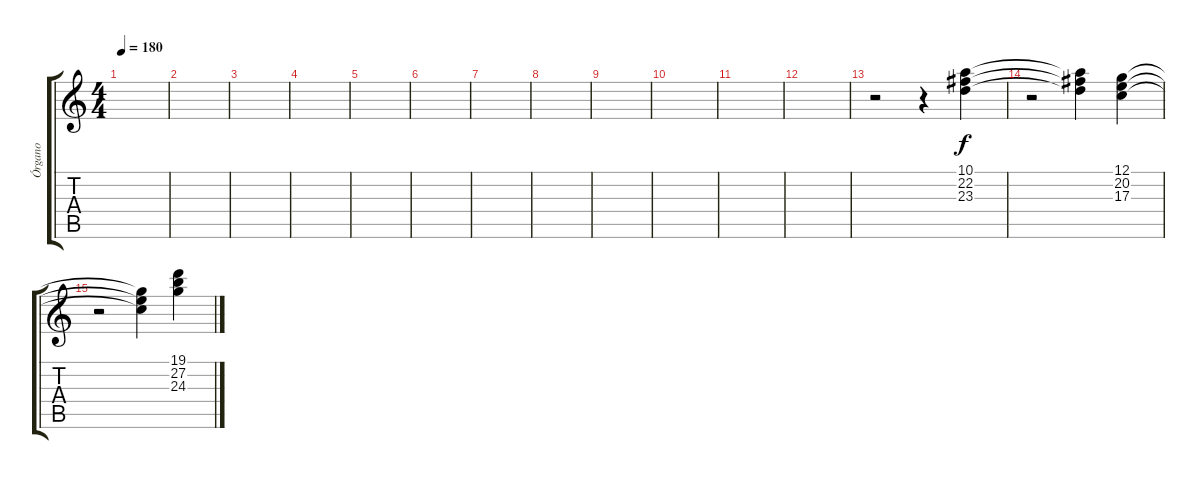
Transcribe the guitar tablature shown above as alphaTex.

\track ("Órgano" "Órgano") {instrument churchorgan}
\staff {score tabs}
\tuning (E4 B3 G3 D3 A2 E2) {hide}
\ts (4 4)
\tempo 180
\clef g2
\ks c
|
|
|
|
|
|
|
|
|
|
|
|
r.2 r.4 (10.1 22.2 23.3).4 |
r.2 (10.1{t} 22.2{t} 23.3{t}).4 (12.1 20.2 17.3).4 |
r.2 (12.1{t} 20.2{t} 17.3{t}).4 (19.1 27.2 24.3).4
